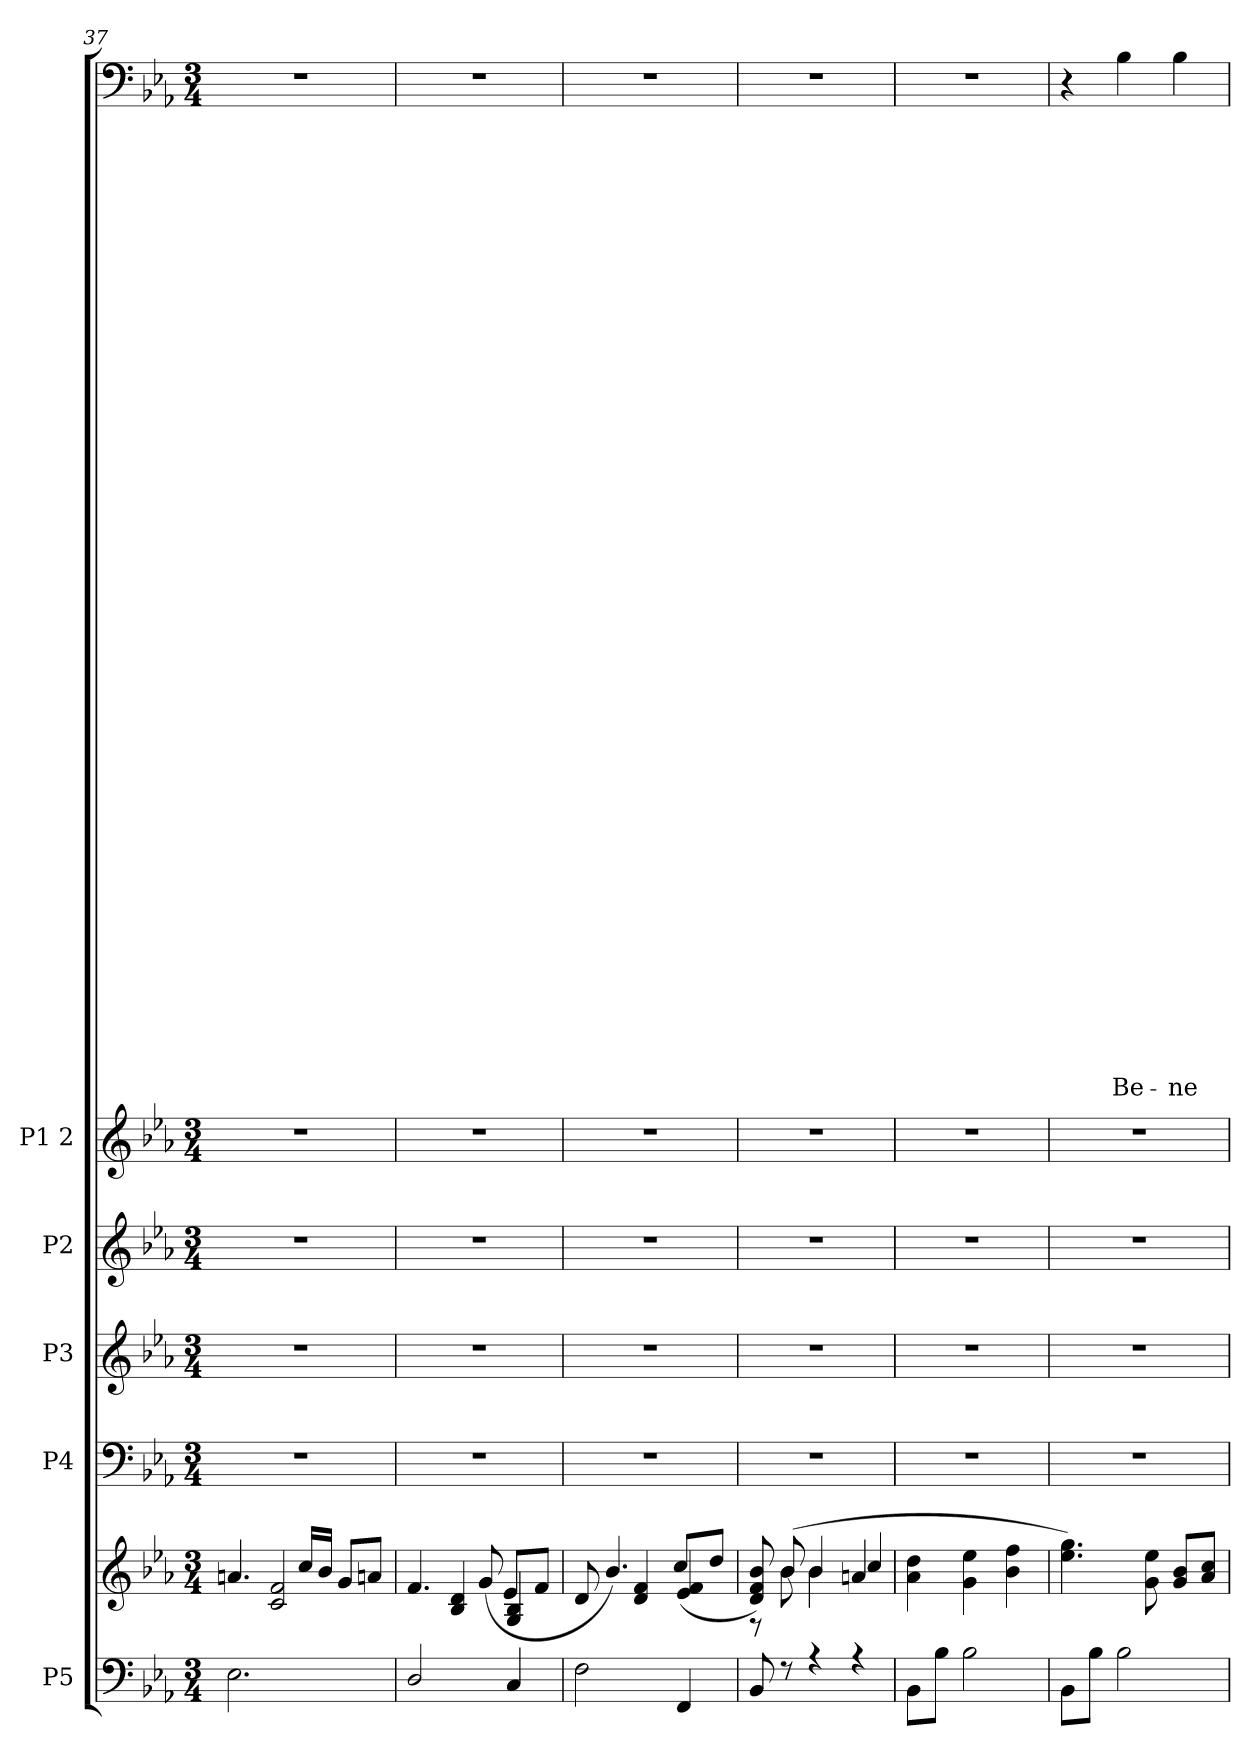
**kern	**kern	**kern	**kern	**kern	**kern	**kern	**text	**text	**text	**text	**text	**text	**text	**text	**text	**text	**text	**text	**text	**text	**text	**text	**text	**text	**text	**text	**text	**text	**text	**text	**text	**text	**text	**text	**text	**text	**text	**text	**text	**text	**text	**text	**text	**text	**text	**text	**text
*part6	*part6	*part5	*part4	*part3	*part2	*part1	*part1	*part1	*part1	*part1	*part1	*part1	*part1	*part1	*part1	*part1	*part1	*part1	*part1	*part1	*part1	*part1	*part1	*part1	*part1	*part1	*part1	*part1	*part1	*part1	*part1	*part1	*part1	*part1	*part1	*part1	*part1	*part1	*part1	*part1	*part1	*part1	*part1	*part1	*part1	*part1	*part1
*staff7	*staff6	*staff5	*staff4	*staff3	*staff2	*staff1	*staff1	*staff1	*staff1	*staff1	*staff1	*staff1	*staff1	*staff1	*staff1	*staff1	*staff1	*staff1	*staff1	*staff1	*staff1	*staff1	*staff1	*staff1	*staff1	*staff1	*staff1	*staff1	*staff1	*staff1	*staff1	*staff1	*staff1	*staff1	*staff1	*staff1	*staff1	*staff1	*staff1	*staff1	*staff1	*staff1	*staff1	*staff1	*staff1	*staff1	*staff1
*I"P5	*	*I"P4	*I"P3	*I"P2	*I"P1 2	*	*	*	*	*	*	*	*	*	*	*	*	*	*	*	*	*	*	*	*	*	*	*	*	*	*	*	*	*	*	*	*	*	*	*	*	*	*	*	*	*	*
*clefF4	*clefG2	*clefF4	*clefG2	*clefG2	*clefG2	*clefF4	*	*	*	*	*	*	*	*	*	*	*	*	*	*	*	*	*	*	*	*	*	*	*	*	*	*	*	*	*	*	*	*	*	*	*	*	*	*	*	*	*
*	*	*	*ITrd7c12	*	*	*	*	*	*	*	*	*	*	*	*	*	*	*	*	*	*	*	*	*	*	*	*	*	*	*	*	*	*	*	*	*	*	*	*	*	*	*	*	*	*	*	*
*k[b-e-a-]	*k[b-e-a-]	*k[b-e-a-]	*k[b-e-a-]	*k[b-e-a-]	*k[b-e-a-]	*k[b-e-a-]	*	*	*	*	*	*	*	*	*	*	*	*	*	*	*	*	*	*	*	*	*	*	*	*	*	*	*	*	*	*	*	*	*	*	*	*	*	*	*	*	*
*E-:	*E-:	*E-:	*E-:	*E-:	*E-:	*E-:	*	*	*	*	*	*	*	*	*	*	*	*	*	*	*	*	*	*	*	*	*	*	*	*	*	*	*	*	*	*	*	*	*	*	*	*	*	*	*	*	*
*M3/4	*M3/4	*M3/4	*M3/4	*M3/4	*M3/4	*M3/4	*	*	*	*	*	*	*	*	*	*	*	*	*	*	*	*	*	*	*	*	*	*	*	*	*	*	*	*	*	*	*	*	*	*	*	*	*	*	*	*	*
=37	=37	=37	=37	=37	=37	=37	=37	=37	=37	=37	=37	=37	=37	=37	=37	=37	=37	=37	=37	=37	=37	=37	=37	=37	=37	=37	=37	=37	=37	=37	=37	=37	=37	=37	=37	=37	=37	=37	=37	=37	=37	=37	=37	=37	=37	=37	=37
*^	*^	*	*	*	*	*	*	*	*	*	*	*	*	*	*	*	*	*	*	*	*	*	*	*	*	*	*	*	*	*	*	*	*	*	*	*	*	*	*	*	*	*	*	*	*	*	*
!	!	!	!	!LO:N:vis=1	!LO:N:vis=1	!LO:N:vis=1	!LO:N:vis=1	!LO:N:vis=1	!	!	!	!	!	!	!	!	!	!	!	!	!	!	!	!	!	!	!	!	!	!	!	!	!	!	!	!	!	!	!	!	!	!	!	!	!	!	!	!	!
2.E-\	2.ryy	4ryy	4.an/	2.r	2.r	2.r	2.r	2.r	.	.	.	.	.	.	.	.	.	.	.	.	.	.	.	.	.	.	.	.	.	.	.	.	.	.	.	.	.	.	.	.	.	.	.	.	.	.	.	.	.
.	.	2c/ 2f/	.	.	.	.	.	.	.	.	.	.	.	.	.	.	.	.	.	.	.	.	.	.	.	.	.	.	.	.	.	.	.	.	.	.	.	.	.	.	.	.	.	.	.	.	.	.	.
.	.	.	16cc/LL	.	.	.	.	.	.	.	.	.	.	.	.	.	.	.	.	.	.	.	.	.	.	.	.	.	.	.	.	.	.	.	.	.	.	.	.	.	.	.	.	.	.	.	.	.	.
.	.	.	16b-/JJ	.	.	.	.	.	.	.	.	.	.	.	.	.	.	.	.	.	.	.	.	.	.	.	.	.	.	.	.	.	.	.	.	.	.	.	.	.	.	.	.	.	.	.	.	.	.
.	.	.	8g/L	.	.	.	.	.	.	.	.	.	.	.	.	.	.	.	.	.	.	.	.	.	.	.	.	.	.	.	.	.	.	.	.	.	.	.	.	.	.	.	.	.	.	.	.	.	.
.	.	.	8an/J	.	.	.	.	.	.	.	.	.	.	.	.	.	.	.	.	.	.	.	.	.	.	.	.	.	.	.	.	.	.	.	.	.	.	.	.	.	.	.	.	.	.	.	.	.	.
!!LO:PB:g=z
=38	=38	=38	=38	=38	=38	=38	=38	=38	=38	=38	=38	=38	=38	=38	=38	=38	=38	=38	=38	=38	=38	=38	=38	=38	=38	=38	=38	=38	=38	=38	=38	=38	=38	=38	=38	=38	=38	=38	=38	=38	=38	=38	=38	=38	=38	=38	=38	=38	=38
!	!	!	!	!LO:N:vis=1	!LO:N:vis=1	!LO:N:vis=1	!LO:N:vis=1	!LO:N:vis=1	!	!	!	!	!	!	!	!	!	!	!	!	!	!	!	!	!	!	!	!	!	!	!	!	!	!	!	!	!	!	!	!	!	!	!	!	!	!	!	!	!
2D/	2.ryy	4ryy	4.f/	2.r	2.r	2.r	2.r	2.r	.	.	.	.	.	.	.	.	.	.	.	.	.	.	.	.	.	.	.	.	.	.	.	.	.	.	.	.	.	.	.	.	.	.	.	.	.	.	.	.	.
.	.	4B-/ 4d/	.	.	.	.	.	.	.	.	.	.	.	.	.	.	.	.	.	.	.	.	.	.	.	.	.	.	.	.	.	.	.	.	.	.	.	.	.	.	.	.	.	.	.	.	.	.	.
.	.	.	(8g/	.	.	.	.	.	.	.	.	.	.	.	.	.	.	.	.	.	.	.	.	.	.	.	.	.	.	.	.	.	.	.	.	.	.	.	.	.	.	.	.	.	.	.	.	.	.
4C/	.	4G/ 4B-/	8e-/L	.	.	.	.	.	.	.	.	.	.	.	.	.	.	.	.	.	.	.	.	.	.	.	.	.	.	.	.	.	.	.	.	.	.	.	.	.	.	.	.	.	.	.	.	.	.
.	.	.	8f/J	.	.	.	.	.	.	.	.	.	.	.	.	.	.	.	.	.	.	.	.	.	.	.	.	.	.	.	.	.	.	.	.	.	.	.	.	.	.	.	.	.	.	.	.	.	.
=39	=39	=39	=39	=39	=39	=39	=39	=39	=39	=39	=39	=39	=39	=39	=39	=39	=39	=39	=39	=39	=39	=39	=39	=39	=39	=39	=39	=39	=39	=39	=39	=39	=39	=39	=39	=39	=39	=39	=39	=39	=39	=39	=39	=39	=39	=39	=39	=39	=39
!	!	!	!	!LO:N:vis=1	!LO:N:vis=1	!LO:N:vis=1	!LO:N:vis=1	!LO:N:vis=1	!	!	!	!	!	!	!	!	!	!	!	!	!	!	!	!	!	!	!	!	!	!	!	!	!	!	!	!	!	!	!	!	!	!	!	!	!	!	!	!	!
2F\	2.ryy	4ryy	8d/	2.r	2.r	2.r	2.r	2.r	.	.	.	.	.	.	.	.	.	.	.	.	.	.	.	.	.	.	.	.	.	.	.	.	.	.	.	.	.	.	.	.	.	.	.	.	.	.	.	.	.
.	.	.	4.b-/)	.	.	.	.	.	.	.	.	.	.	.	.	.	.	.	.	.	.	.	.	.	.	.	.	.	.	.	.	.	.	.	.	.	.	.	.	.	.	.	.	.	.	.	.	.	.
.	.	4d/ 4f/	.	.	.	.	.	.	.	.	.	.	.	.	.	.	.	.	.	.	.	.	.	.	.	.	.	.	.	.	.	.	.	.	.	.	.	.	.	.	.	.	.	.	.	.	.	.	.
4FF/	.	4e-/ 4f/	(>8cc/L	.	.	.	.	.	.	.	.	.	.	.	.	.	.	.	.	.	.	.	.	.	.	.	.	.	.	.	.	.	.	.	.	.	.	.	.	.	.	.	.	.	.	.	.	.	.
.	.	.	8dd/J	.	.	.	.	.	.	.	.	.	.	.	.	.	.	.	.	.	.	.	.	.	.	.	.	.	.	.	.	.	.	.	.	.	.	.	.	.	.	.	.	.	.	.	.	.	.
=40	=40	=40	=40	=40	=40	=40	=40	=40	=40	=40	=40	=40	=40	=40	=40	=40	=40	=40	=40	=40	=40	=40	=40	=40	=40	=40	=40	=40	=40	=40	=40	=40	=40	=40	=40	=40	=40	=40	=40	=40	=40	=40	=40	=40	=40	=40	=40	=40	=40
!	!	!	!	!LO:N:vis=1	!LO:N:vis=1	!LO:N:vis=1	!LO:N:vis=1	!LO:N:vis=1	!	!	!	!	!	!	!	!	!	!	!	!	!	!	!	!	!	!	!	!	!	!	!	!	!	!	!	!	!	!	!	!	!	!	!	!	!	!	!	!	!
8BB-/	2.ryy	8rF	8d/ 8f/ 8b-/)	2.r	2.r	2.r	2.r	2.r	.	.	.	.	.	.	.	.	.	.	.	.	.	.	.	.	.	.	.	.	.	.	.	.	.	.	.	.	.	.	.	.	.	.	.	.	.	.	.	.	.
8r	.	8b-\	(8b-/	.	.	.	.	.	.	.	.	.	.	.	.	.	.	.	.	.	.	.	.	.	.	.	.	.	.	.	.	.	.	.	.	.	.	.	.	.	.	.	.	.	.	.	.	.	.
4r	.	4b-\	4b-/	.	.	.	.	.	.	.	.	.	.	.	.	.	.	.	.	.	.	.	.	.	.	.	.	.	.	.	.	.	.	.	.	.	.	.	.	.	.	.	.	.	.	.	.	.	.
4r	.	4an/	4cc/	.	.	.	.	.	.	.	.	.	.	.	.	.	.	.	.	.	.	.	.	.	.	.	.	.	.	.	.	.	.	.	.	.	.	.	.	.	.	.	.	.	.	.	.	.	.
=41	=41	=41	=41	=41	=41	=41	=41	=41	=41	=41	=41	=41	=41	=41	=41	=41	=41	=41	=41	=41	=41	=41	=41	=41	=41	=41	=41	=41	=41	=41	=41	=41	=41	=41	=41	=41	=41	=41	=41	=41	=41	=41	=41	=41	=41	=41	=41	=41	=41
!	!	!	!	!LO:N:vis=1	!LO:N:vis=1	!LO:N:vis=1	!LO:N:vis=1	!LO:N:vis=1	!	!	!	!	!	!	!	!	!	!	!	!	!	!	!	!	!	!	!	!	!	!	!	!	!	!	!	!	!	!	!	!	!	!	!	!	!	!	!	!	!
8BB-\L	2.ryy	2.ryy	4a-\ 4dd\	2.r	2.r	2.r	2.r	2.r	.	.	.	.	.	.	.	.	.	.	.	.	.	.	.	.	.	.	.	.	.	.	.	.	.	.	.	.	.	.	.	.	.	.	.	.	.	.	.	.	.
8B-\J	.	.	.	.	.	.	.	.	.	.	.	.	.	.	.	.	.	.	.	.	.	.	.	.	.	.	.	.	.	.	.	.	.	.	.	.	.	.	.	.	.	.	.	.	.	.	.	.	.
2B-\	.	.	4g\ 4ee-\	.	.	.	.	.	.	.	.	.	.	.	.	.	.	.	.	.	.	.	.	.	.	.	.	.	.	.	.	.	.	.	.	.	.	.	.	.	.	.	.	.	.	.	.	.	.
.	.	.	4b-\ 4ff\	.	.	.	.	.	.	.	.	.	.	.	.	.	.	.	.	.	.	.	.	.	.	.	.	.	.	.	.	.	.	.	.	.	.	.	.	.	.	.	.	.	.	.	.	.	.
=42	=42	=42	=42	=42	=42	=42	=42	=42	=42	=42	=42	=42	=42	=42	=42	=42	=42	=42	=42	=42	=42	=42	=42	=42	=42	=42	=42	=42	=42	=42	=42	=42	=42	=42	=42	=42	=42	=42	=42	=42	=42	=42	=42	=42	=42	=42	=42	=42	=42
!	!	!	!	!LO:N:vis=1	!LO:N:vis=1	!LO:N:vis=1	!LO:N:vis=1	!	!	!	!	!	!	!	!	!	!	!	!	!	!	!	!	!	!	!	!	!	!	!	!	!	!	!	!	!	!	!	!	!	!	!	!	!	!	!	!	!	!
8BB-\L	2.ryy	2.ryy	4.ee-\ 4.gg\)	2.r	2.r	2.r	2.r	4r	.	.	.	.	.	.	.	.	.	.	.	.	.	.	.	.	.	.	.	.	.	.	.	.	.	.	.	.	.	.	.	.	.	.	.	.	.	.	.	.	.
8B-\J	.	.	.	.	.	.	.	.	.	.	.	.	.	.	.	.	.	.	.	.	.	.	.	.	.	.	.	.	.	.	.	.	.	.	.	.	.	.	.	.	.	.	.	.	.	.	.	.	.
!	!	!	!	!	!	!	!	!	!	!	!	!	!	!	!	!	!	!	!	!	!	!	!	!	!	!	!	!	!	!	!	!	!	!	!	!	!	!	!	!	!	!	!	!	!	!	!	!	!LO:LY:b
2B-\	.	.	.	.	.	.	.	4B-\	.	.	.	.	.	.	.	.	.	.	.	.	.	.	.	.	.	.	.	.	.	.	.	.	.	.	.	.	.	.	.	.	.	.	.	.	.	.	.	.	Be-
.	.	.	8g\ 8ee-\	.	.	.	.	.	.	.	.	.	.	.	.	.	.	.	.	.	.	.	.	.	.	.	.	.	.	.	.	.	.	.	.	.	.	.	.	.	.	.	.	.	.	.	.	.	.
!	!	!	!	!	!	!	!	!	!	!	!	!	!	!	!	!	!	!	!	!	!	!	!	!	!	!	!	!	!	!	!	!	!	!	!	!	!	!	!	!	!	!	!	!	!	!	!	!	!LO:LY:b
.	.	.	8g/ 8b-/L	.	.	.	.	4B-\	.	.	.	.	.	.	.	.	.	.	.	.	.	.	.	.	.	.	.	.	.	.	.	.	.	.	.	.	.	.	.	.	.	.	.	.	.	.	.	.	-ne-
.	.	.	8a-/ 8cc/J	.	.	.	.	.	.	.	.	.	.	.	.	.	.	.	.	.	.	.	.	.	.	.	.	.	.	.	.	.	.	.	.	.	.	.	.	.	.	.	.	.	.	.	.	.	.
*v	*v	*	*	*	*	*	*	*	*	*	*	*	*	*	*	*	*	*	*	*	*	*	*	*	*	*	*	*	*	*	*	*	*	*	*	*	*	*	*	*	*	*	*	*	*	*	*	*	*
*	*v	*v	*	*	*	*	*	*	*	*	*	*	*	*	*	*	*	*	*	*	*	*	*	*	*	*	*	*	*	*	*	*	*	*	*	*	*	*	*	*	*	*	*	*	*	*	*	*
=	=	=	=	=	=	=	=	=	=	=	=	=	=	=	=	=	=	=	=	=	=	=	=	=	=	=	=	=	=	=	=	=	=	=	=	=	=	=	=	=	=	=	=	=	=	=	=
*-	*-	*-	*-	*-	*-	*-	*-	*-	*-	*-	*-	*-	*-	*-	*-	*-	*-	*-	*-	*-	*-	*-	*-	*-	*-	*-	*-	*-	*-	*-	*-	*-	*-	*-	*-	*-	*-	*-	*-	*-	*-	*-	*-	*-	*-	*-	*-
